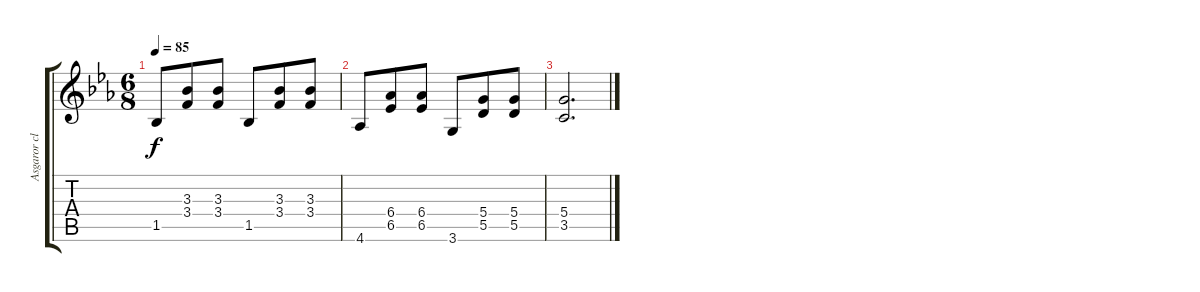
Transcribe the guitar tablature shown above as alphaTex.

\track ("Asgaror clean" "Asgaror cl") {instrument acousticguitarsteel}
\staff {score tabs}
\tuning (E4 B3 G3 D3 A2 E2) {hide}
\ts (6 8)
\tempo 85
\clef g2
\ks cminor
1.5.8{dy f} (3.3 3.4).8 (3.3 3.4).8 1.5.8 (3.3 3.4).8 (3.3 3.4).8 |
4.6.8 (6.4 6.5).8 (6.4 6.5).8 3.6.8 (5.4 5.5).8 (5.4 5.5).8 |
(5.4 3.5).2{d}
